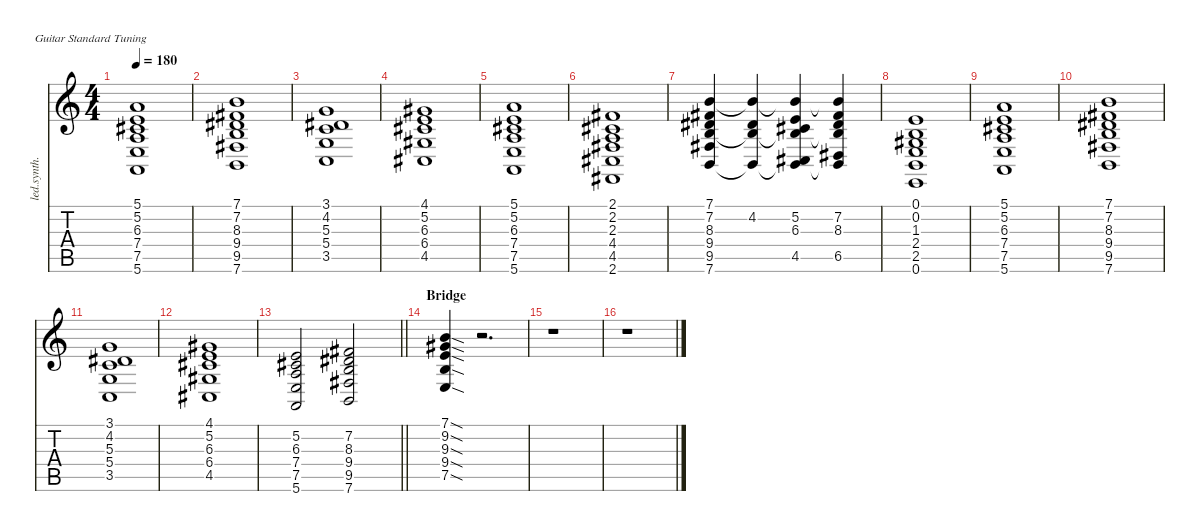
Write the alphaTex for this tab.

\defaultSystemsLayout 4
\hideDynamics
\bracketExtendMode nobrackets
\otherSystemsTrackNameOrientation horizontal
\track ("Keyboard: Tsugumi Kotobuki" "led.synth.") {instrument lead1square}
\staff {score tabs}
\tuning (E4 B3 G3 D3 A2 E2)
\ts (4 4)
\tempo 180
\clef g2
\ks c
(5.1 5.2 6.3{acc #} 7.4 7.5 5.6).1{dy f} |
(7.1 7.2{acc #} 8.3{acc #} 9.4 9.5{acc #} 7.6).1 |
(3.1 4.2{acc #} 5.3 5.4 3.5).1 |
(4.1{acc #} 5.2 6.3{acc #} 6.4{acc #} 4.5{acc #}).1 |
(5.1 5.2 6.3{acc #} 7.4 7.5 5.6).1 |
(2.1{acc #} 2.2{acc #} 2.3 4.4{acc #} 4.5{acc #} 2.6{acc #}).1 |
(7.1 7.2{acc #} 8.3{acc #} 9.4 9.5{acc #} 7.6).4 (4.2{acc #} 9.4{t} 7.6{t} 7.1{t}).4 (5.2 6.3{acc #} 4.5{acc #} 7.1{t} 9.4{t} 7.6{t}).4 (7.1{t} 7.2{acc #} 8.3{acc #} 9.4{t} 6.5{acc #} 7.6{t}).4 |
(0.1 0.2 1.3{acc #} 2.4 2.5 0.6).1 |
(5.1 5.2 6.3{acc #} 7.4 7.5 5.6).1 |
(7.1 7.2{acc #} 8.3{acc #} 9.4 9.5{acc #} 7.6).1 |
(3.1 4.2{acc #} 5.3 5.4 3.5).1 |
(4.1{acc #} 5.2 6.3{acc #} 6.4{acc #} 4.5{acc #}).1 |
\barLineRight lightlight
(5.2 6.3{acc #} 7.4 7.5 5.6).2 (7.2{acc #} 8.3{acc #} 9.4 9.5{acc #} 7.6).2 |
\section ("" "Bridge")
(7.1{sod} 9.2{sod acc #} 9.3{sod} 9.4{sod} 7.5{sod}).4 r.2{d} |
r.1 |
r.1
